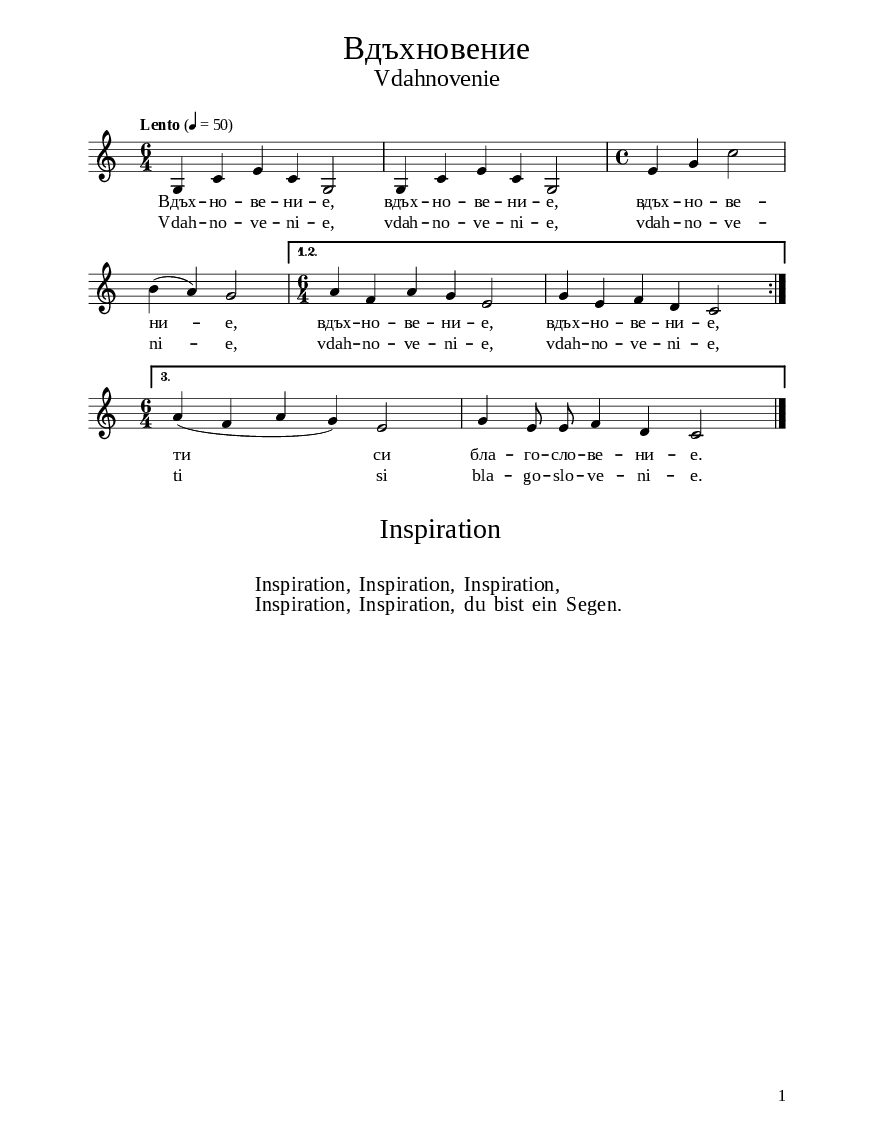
\version "2.24.0"

% include paper part and global functions
\include "include/globals.ily"

\bookpart {
  \label #'ref095
  \tocItem \markup "Вдъхновение - Vdahnovenie "
  \include "include/bookpart-paper.ily"
  \score {
    \include "include/score-layout.ily"


    \new Voice \absolute  {
      \clef treble
      \key c \major
      \time 6/4
      \tempoFunc "Lento" 4 "50"
      \autoBeamOff
      \repeat volta 3 {
        g4 c' e' c' g2 | g4 c' e' c' g2 | \time 4/4  e'4 g' c''2 \break |

        b'4 ( a' ) g'2 | \time 6/4
      } \alternative {
        { a'4 f' a' g' e'2 | g'4 e' f' d' c'2 | \break }
        {
          \once \override Score.TimeSignature.break-visibility = ##(#f #f #t)
          \time 6/4 a'4 ( f' a' g' ) e'2 |  g'4 e'8 e' f'4 d' c'2
        }
      }
      \bar "|."
    }

    \addlyrics {
      Вдъх -- но -- ве -- ни -- е,
      вдъх -- но -- ве -- ни -- е,
      вдъх -- но -- ве -- ни -- е, вдъх -- но -- ве -- ни -- е,
      вдъх -- но -- ве -- ни -- е, ти си бла -- го --
      сло -- ве -- ни -- е.

    }

    \addlyrics {
      Vdah -- no -- ve -- ni -- e,
      vdah -- no -- ve -- ni -- e,
      vdah -- no -- ve -- ni -- e, vdah -- no -- ve -- ni -- e,
      vdah -- no -- ve -- ni -- e, ti si bla -- go --
      slo -- ve -- ni -- e.

    }


    \header {
      title = \titleFunc "Вдъхновение" "Vdahnovenie"
    }

    \midi{}

  } % score

  
  

  % include foreign translation(s) of the song
  \version "2.20.0"

\markup \fill-line { \fontsize #deTitleFontSize " Inspiration" }
\markup \null
\markup \null
\markup \fontsize #deCoupletFontSize {
  \hspace #16
  \override #`(baseline-skip . ,deCoupletBaselineSkip)

  \column {
      \line { " " }      
      \line {  Inspiration, Inspiration, Inspiration,  }
      \line {  Inspiration, Inspiration, du bist ein Segen. }  
      
      
       
    }
    
    
}


} % bookpart
